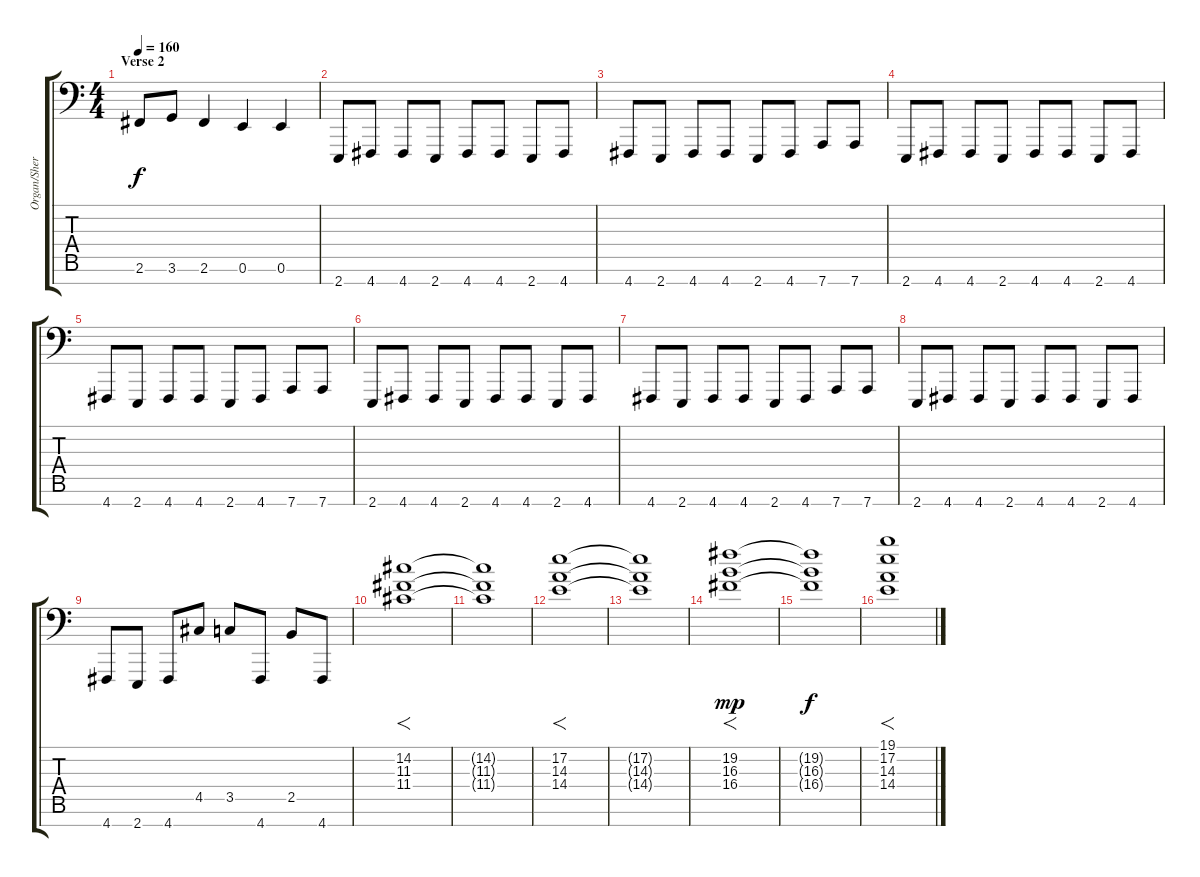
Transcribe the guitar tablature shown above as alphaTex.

\track ("Organ/Sherinian" "Organ/Sher") {instrument lead2sawtooth}
\staff {score tabs}
\tuning (E4 B3 G3 D3 A2 E2 D1) {hide}
\ts (4 4)
\section ("" "Verse 2")
\tempo 160
\clef f4
\ks c
2.6{t}.8{dy f} 3.6.8 2.6.4 0.6.4 0.6.4 |
2.7.8{volume 8} 4.7.8 4.7.8 2.7.8 4.7.8 4.7.8 2.7.8 4.7.8 |
4.7.8 2.7.8 4.7.8 4.7.8 2.7.8 4.7.8 7.7.8 7.7.8 |
2.7.8 4.7.8 4.7.8 2.7.8 4.7.8 4.7.8 2.7.8 4.7.8 |
4.7.8 2.7.8 4.7.8 4.7.8 2.7.8 4.7.8 7.7.8 7.7.8 |
2.7.8 4.7.8 4.7.8 2.7.8 4.7.8 4.7.8 2.7.8 4.7.8 |
4.7.8 2.7.8 4.7.8 4.7.8 2.7.8 4.7.8 7.7.8 7.7.8 |
2.7.8 4.7.8 4.7.8 2.7.8 4.7.8 4.7.8 2.7.8 4.7.8 |
4.7.8 2.7.8 4.7.8 4.5.8 3.5.8 4.7.8 2.5.8 4.7.8 |
(14.2 11.3 11.4).1{f} |
(14.2{t} 11.3{t} 11.4{t}).1 |
(17.2 14.3 14.4).1{f} |
(17.2{t} 14.3{t} 14.4{t}).1 |
(19.2 16.3 16.4).1{f dy mp} |
(19.2{t} 16.3{t} 16.4{t}).1{dy f} |
(19.1 17.2 14.3 14.4).1{f}
